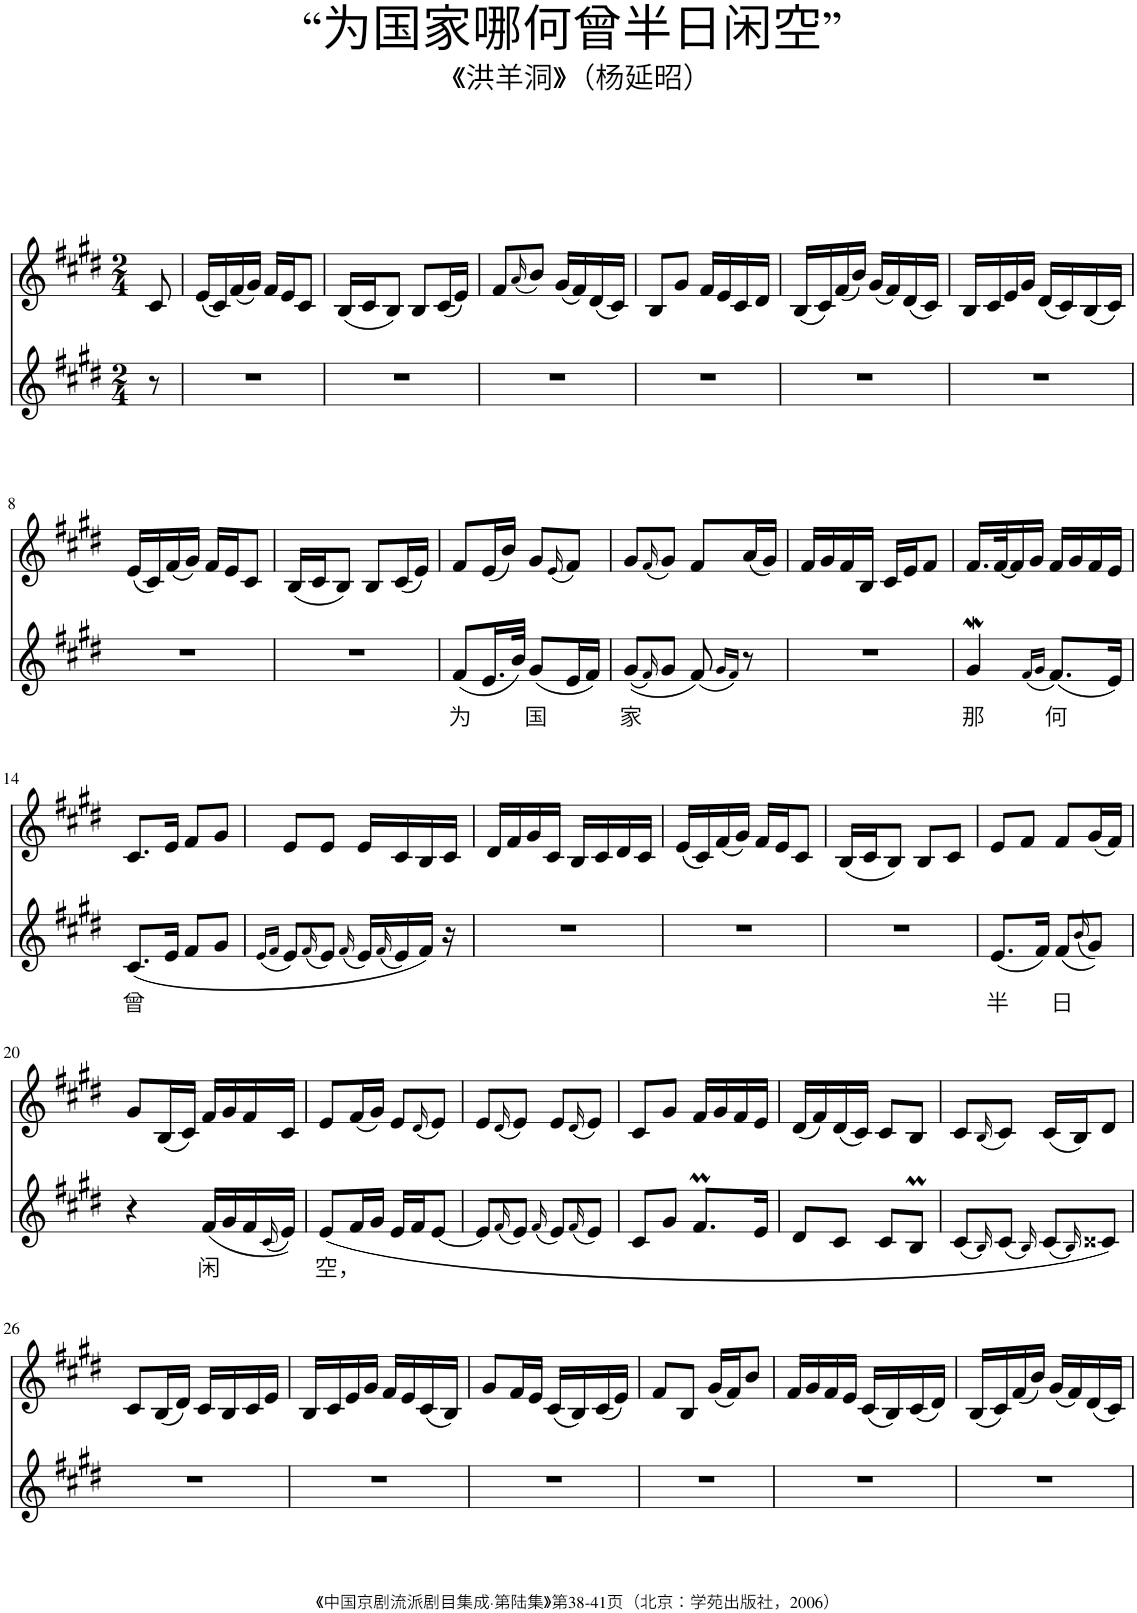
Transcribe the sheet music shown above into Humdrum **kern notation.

**kern	**text	**kern
*part2	*part2	*part1
*staff2	*staff2	*staff1
*I"Piano	*	*I"Piano
*I'Pno	*	*I'Pno
*clefG2	*	*clefG2
*k[f#c#g#d#]	*	*k[f#c#g#d#]
*M2/4	*	*M2/4
=1	=1	=1
8r	.	8c#/
=2	=2	=2
2r	.	(16e/LL
.	.	16c#/)
.	.	(16f#/
.	.	16g#/JJ)
.	.	16f#/LL
.	.	16e/J
.	.	8c#/J
=3	=3	=3
2r	.	(16B/LL
.	.	16c#/J
.	.	8B/J)
.	.	8B/L
.	.	(16c#/L
.	.	16e/JJ)
=4	=4	=4
2r	.	8f#/L
.	.	(16qa/
.	.	8b/J)
.	.	(16g#/LL
.	.	16f#/)
.	.	(16d#/
.	.	16c#/JJ)
=5	=5	=5
2r	.	8B/L
.	.	8g#/J
.	.	16f#/LL
.	.	16e/
.	.	16c#/
.	.	16d#/JJ
=6	=6	=6
2r	.	(16B/LL
.	.	16c#/)
.	.	(16f#/
.	.	16b/JJ)
.	.	(16g#/LL
.	.	16f#/)
.	.	(16d#/
.	.	16c#/JJ)
=7	=7	=7
2r	.	16B/LL
.	.	16c#/
.	.	16e/
.	.	16g#/JJ
.	.	(16d#/LL
.	.	16c#/)
.	.	(16B/
.	.	16c#/JJ)
!!LO:LB:g=z
=8	=8	=8
2r	.	(16e/LL
.	.	16c#/)
.	.	(16f#/
.	.	16g#/JJ)
.	.	16f#/LL
.	.	16e/J
.	.	8c#/J
=9	=9	=9
2r	.	(16B/LL
.	.	16c#/J
.	.	8B/J)
.	.	8B/L
.	.	(16c#/L
.	.	16e/JJ)
=10	=10	=10
!	!LO:LY:b	!
(8f#/L	为	8f#/L
16.e/L	.	(16e/L
.	.	16b/JJ)
32b/JJk)	.	.
!	!LO:LY:b	!
(8g#/L	国	8g#/L
.	.	(16qe/
16e/L	.	8f#/J)
16f#/JJ)	.	.
=11	=11	=11
!	!LO:LY:b	!
((8g#/L	家	8g#/L
16qf#/)	.	(16qf#/
8g#/J	.	8g#/J)
(8f#/)	.	8f#/L
16qg#/LL	.	.
16qf#/JJ)	.	.
8r	.	(16a/L
.	.	16g#/JJ)
=12	=12	=12
2r	.	16f#/LL
.	.	16g#/
.	.	16f#/
.	.	16B/JJ
.	.	16c#/LL
.	.	16e/J
.	.	8f#/J
=13	=13	=13
!	!LO:LY:b	!
4g#W/	那	16.f#/LL
.	.	[32f#/K
.	.	16f#/]
.	.	16g#/JJ
(16qf#/LL	.	.
16qg#/JJ	.	.
!	!LO:LY:b	!
(8.f#/L)	何	16f#/LL
.	.	16g#/
.	.	16f#/
16e/Jk)	.	16e/JJ
!!LO:LB:g=z
=14	=14	=14
!	!LO:LY:b	!
(8.c#/L	曾	8.c#/L
16e/Jk	.	16e/Jk
8f#/L	.	8f#/L
8g#/J	.	8g#/J
=15	=15	=15
(16qe/LL	.	.
16qf#/JJ	.	.
8e/L)	.	8e/L
(16qf#/	.	.
8e/J)	.	8e/J
(16qf#/	.	.
16e/LL)	.	16e/LL
(16qf#/	.	.
16e/)	.	16c#/
16f#/JJ)	.	16B/
16r	.	16c#/JJ
=16	=16	=16
2r	.	16d#/LL
.	.	16f#/
.	.	16g#/
.	.	16c#/JJ
.	.	16B/LL
.	.	16c#/
.	.	16d#/
.	.	16c#/JJ
=17	=17	=17
2r	.	(16e/LL
.	.	16c#/)
.	.	(16f#/
.	.	16g#/JJ)
.	.	16f#/LL
.	.	16e/J
.	.	8c#/J
=18	=18	=18
2r	.	(16B/LL
.	.	16c#/J
.	.	8B/J)
.	.	8B/L
.	.	8c#/J
=19	=19	=19
!	!LO:LY:b	!
(8.e/L	半	8e/L
.	.	8f#/J
16f#/Jk)	.	.
!	!LO:LY:b	!
(8f#/L	日	8f#/L
(16qb/	.	.
8g#/J))	.	(16g#/L
.	.	16f#/JJ)
!!LO:LB:g=z
=20	=20	=20
4r	.	8g#/L
.	.	(16B/L
.	.	16c#/JJ)
!	!LO:LY:b	!
(16f#/LL	闲	16f#/LL
16g#/	.	16g#/
16f#/	.	16f#/
(16qc#/	.	.
16e/JJ))	.	16c#/JJ
=21	=21	=21
!	!LO:LY:b	!
(8e/L	空，	8e/L
16f#/L	.	(16f#/L
16g#/JJ	.	16g#/JJ)
16e/LL	.	8e/L
16f#/J	.	.
.	.	(16qd#/
[8e/J	.	8e/J)
=22	=22	=22
8e/L]	.	8e/L
(16qf#/	.	(16qd#/
8e/J)	.	8e/J)
(16qf#/	.	.
8e/L)	.	8e/L
(16qf#/	.	(16qd#/
8e/J)	.	8e/J)
=23	=23	=23
8c#/L	.	8c#/L
8g#/J	.	8g#/J
8.f#M/L	.	16f#/LL
.	.	16g#/
.	.	16f#/
16e/Jk	.	16e/JJ
=24	=24	=24
8d#/L	.	(16d#/LL
.	.	16f#/)
8c#/J	.	(16d#/
.	.	16c#/JJ)
8c#/L	.	8c#/L
8BM/J	.	8B/J
=25	=25	=25
(8c#/L	.	8c#/L
16qB/)	.	(16qB/
(8c#/J	.	8c#/J)
16qB/)	.	.
(8c#/L	.	(16c#/LL
.	.	16B/J)
16qB/)	.	.
8c##X/J)	.	8d#/J
!!LO:LB:g=z
=26	=26	=26
2r	.	8c#/L
.	.	(16B/L
.	.	16d#/JJ)
.	.	16c#/LL
.	.	16B/
.	.	16c#/
.	.	16e/JJ
=27	=27	=27
2r	.	16B/LL
.	.	16c#/
.	.	16e/
.	.	16g#/JJ
.	.	16f#/LL
.	.	16e/
.	.	(16c#/
.	.	16B/JJ)
=28	=28	=28
2r	.	8g#/L
.	.	16f#/L
.	.	16e/JJ
.	.	(16c#/LL
.	.	16B/)
.	.	(16c#/
.	.	16e/JJ)
=29	=29	=29
2r	.	8f#/L
.	.	8B/J
.	.	(16g#/LL
.	.	16f#/J)
.	.	8b/J
=30	=30	=30
2r	.	16f#/LL
.	.	16g#/
.	.	16f#/
.	.	16e/JJ
.	.	(16c#/LL
.	.	16B/)
.	.	(16c#/
.	.	16d#/JJ)
=31	=31	=31
2r	.	(16B/LL
.	.	16c#/)
.	.	(16f#/
.	.	16b/JJ)
.	.	(16g#/LL
.	.	16f#/)
.	.	(16d#/
.	.	16c#/JJ)
=	=	=
*-	*-	*-
